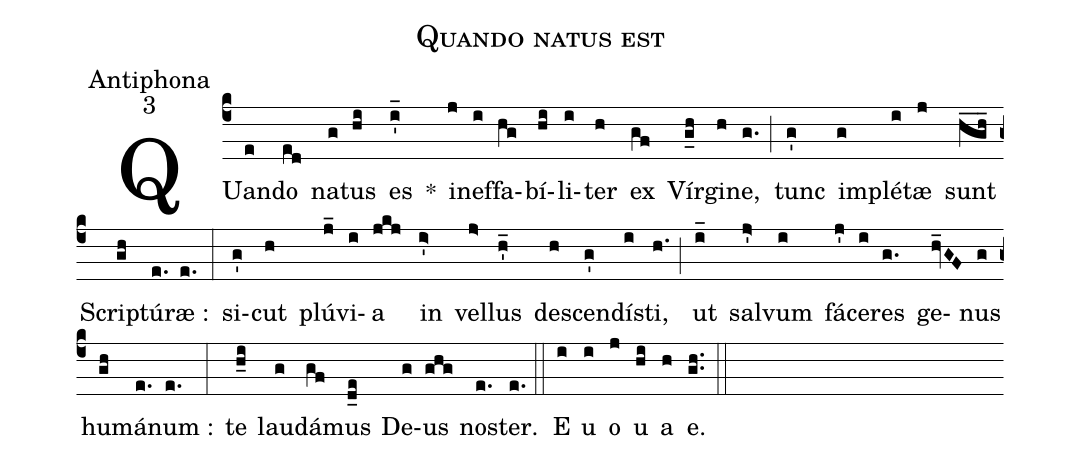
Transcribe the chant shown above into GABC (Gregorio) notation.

name:Quando natus est;
office-part:Antiphona;
mode:3;
%%
(c4) QUan(e)do(ed) na(g)tus(hi) es(i'_) *() in(j)ef(i)fa(hg)bí(hi)li(i)ter(h) ex(gf) Vír(g_h)gi(h)ne,(g.) (;) tunc(g') im(g)plé(i)tæ(j) sunt(hgh___) Scri(gh)ptú(e.)ræ :(e.) (:) si(g')cut(h) plú(j_)vi(i)a(jkj) in(i>') vel(j>)lus(h_') de(h)scen(g')dí(i)sti,(h.) (;) ut(i_) sal(j>')vum(i) fá(j')ce(i)res(g.) ge(hv_GF)nus(g) hu(gh)má(e.)num :(e.) (:) te(h_i) lau(g)dá(gf)mus(d_e) De(g)us(ghg) no(e.)ster.(e.) (::) E(i) u(i) o(j) u(hi) a(h) e.(g.h.) (::)
